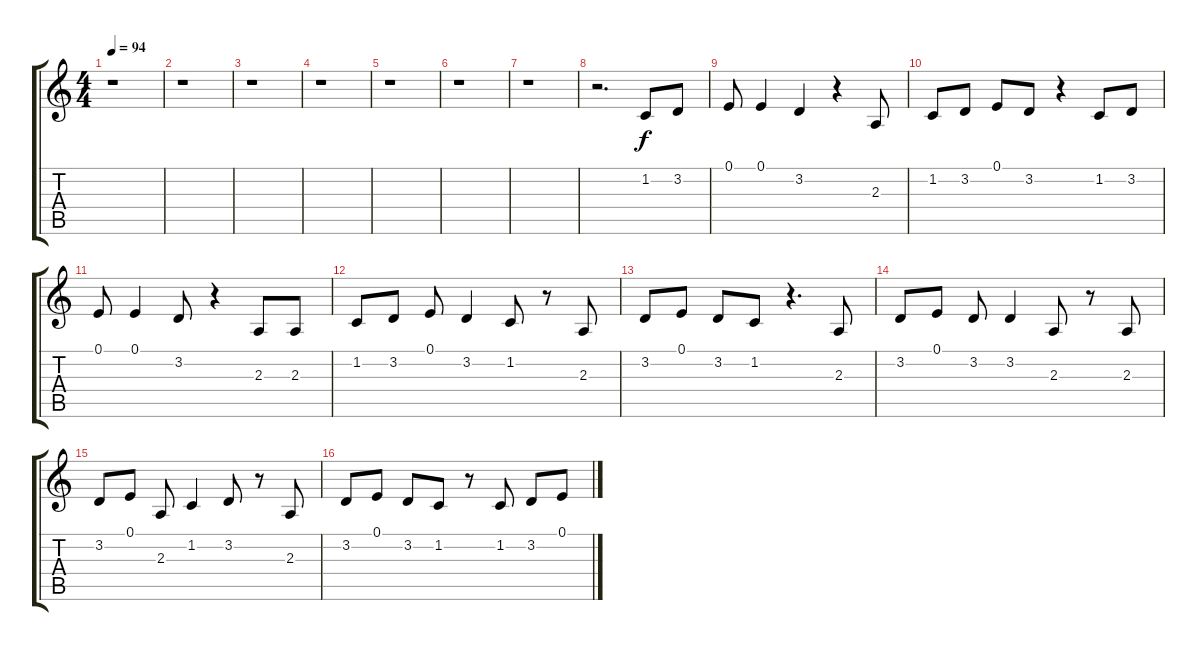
\track "" {instrument violin}
\staff {score tabs}
\tuning (E4 B3 G3 D3 A2 E2) {hide}
\ts (4 4)
\tempo 94
\clef g2
\ks c
r.1{dy f} |
r.1 |
r.1 |
r.1 |
r.1 |
r.1 |
r.1 |
r.2{d} 1.2.8 3.2.8 |
0.1.8 0.1.4 3.2.4 r.4 2.3.8 |
1.2.8 3.2.8 0.1.8 3.2.8 r.4 1.2.8 3.2.8 |
0.1.8 0.1.4 3.2.8 r.4 2.3.8 2.3.8 |
1.2.8 3.2.8 0.1.8 3.2.4 1.2.8 r.8 2.3.8 |
3.2.8 0.1.8 3.2.8 1.2.8 r.4{d} 2.3.8 |
3.2.8 0.1.8 3.2.8 3.2.4 2.3.8 r.8 2.3.8 |
3.2.8 0.1.8 2.3.8 1.2.4 3.2.8 r.8 2.3.8 |
3.2.8 0.1.8 3.2.8 1.2.8 r.8 1.2.8 3.2.8 0.1.8
